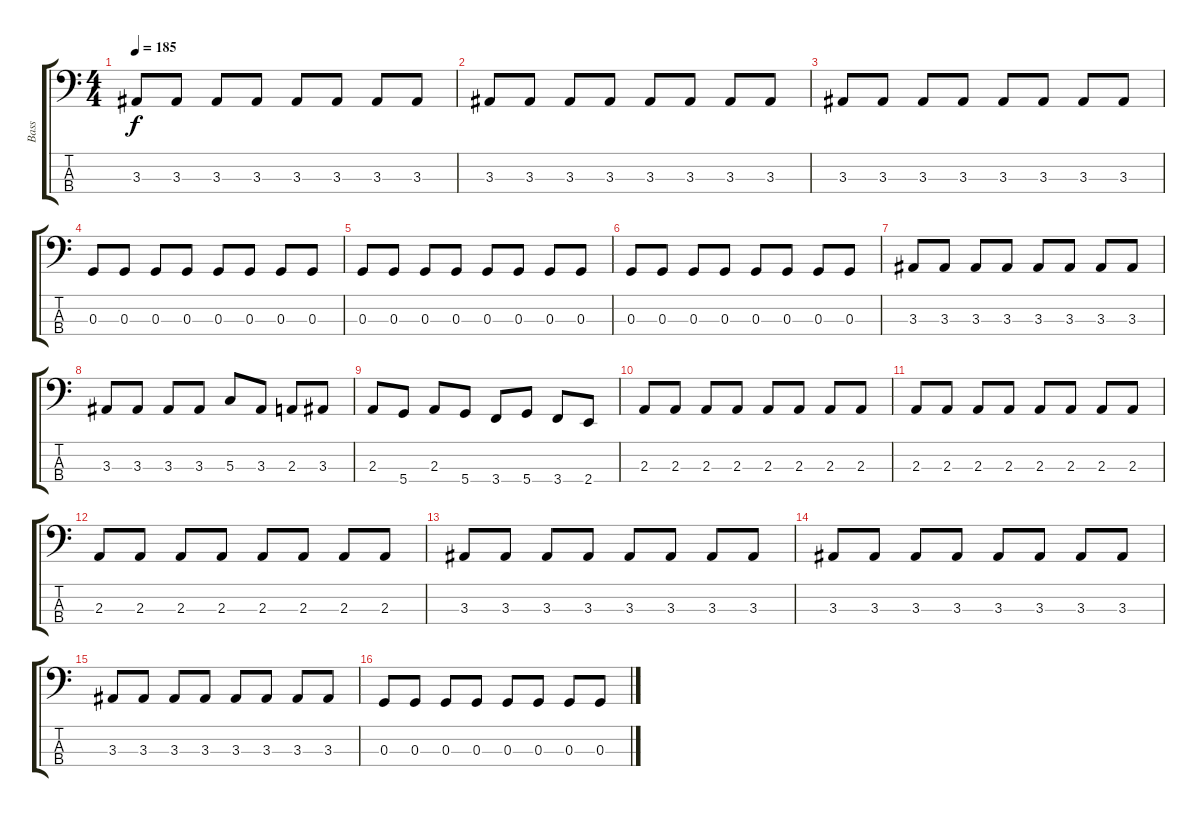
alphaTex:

\track ("Bass" "Bass") {instrument electricbasspick}
\staff {score tabs}
\tuning (F2 C2 G1 D1) {hide}
\ts (4 4)
\tempo 185
\clef f4
\ks c
3.3.8{dy f} 3.3.8 3.3.8 3.3.8 3.3.8 3.3.8 3.3.8 3.3.8 |
3.3.8 3.3.8 3.3.8 3.3.8 3.3.8 3.3.8 3.3.8 3.3.8 |
3.3.8 3.3.8 3.3.8 3.3.8 3.3.8 3.3.8 3.3.8 3.3.8 |
0.3.8 0.3.8 0.3.8 0.3.8 0.3.8 0.3.8 0.3.8 0.3.8 |
0.3.8 0.3.8 0.3.8 0.3.8 0.3.8 0.3.8 0.3.8 0.3.8 |
0.3.8 0.3.8 0.3.8 0.3.8 0.3.8 0.3.8 0.3.8 0.3.8 |
3.3.8 3.3.8 3.3.8 3.3.8 3.3.8 3.3.8 3.3.8 3.3.8 |
3.3.8 3.3.8 3.3.8 3.3.8 5.3.8 3.3.8 2.3.8 3.3.8 |
2.3.8 5.4.8 2.3.8 5.4.8 3.4.8 5.4.8 3.4.8 2.4.8 |
2.3.8 2.3.8 2.3.8 2.3.8 2.3.8 2.3.8 2.3.8 2.3.8 |
2.3.8 2.3.8 2.3.8 2.3.8 2.3.8 2.3.8 2.3.8 2.3.8 |
2.3.8 2.3.8 2.3.8 2.3.8 2.3.8 2.3.8 2.3.8 2.3.8 |
3.3.8 3.3.8 3.3.8 3.3.8 3.3.8 3.3.8 3.3.8 3.3.8 |
3.3.8 3.3.8 3.3.8 3.3.8 3.3.8 3.3.8 3.3.8 3.3.8 |
3.3.8 3.3.8 3.3.8 3.3.8 3.3.8 3.3.8 3.3.8 3.3.8 |
0.3.8 0.3.8 0.3.8 0.3.8 0.3.8 0.3.8 0.3.8 0.3.8
